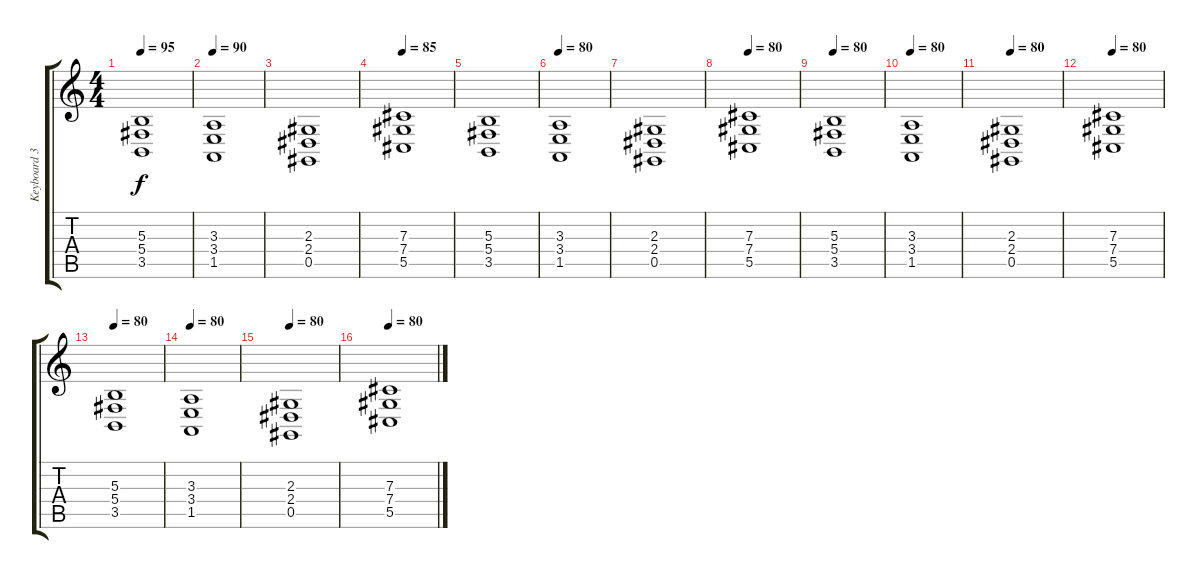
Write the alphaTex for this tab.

\track ("Keyboard 3" "Keyboard 3") {instrument pad8sweep}
\staff {score tabs}
\tuning (Eb4 Bb3 Gb3 Db3 Ab2 Eb2) {hide}
\ts (4 4)
\tempo 95
\clef g2
\ks c
(5.3 5.4 3.5).1{dy f} |
\tempo 90
(3.3 3.4 1.5).1 |
(2.3 2.4 0.5).1 |
\tempo 85
(7.3 7.4 5.5).1 |
(5.3 5.4 3.5).1 |
\tempo 80
(3.3 3.4 1.5).1 |
(2.3 2.4 0.5).1 |
\tempo 80
(7.3 7.4 5.5).1 |
\tempo 80
(5.3 5.4 3.5).1 |
\tempo 80
(3.3 3.4 1.5).1 |
\tempo 80
(2.3 2.4 0.5).1 |
\tempo 80
(7.3 7.4 5.5).1 |
\tempo 80
(5.3 5.4 3.5).1 |
\tempo 80
(3.3 3.4 1.5).1 |
\tempo 80
(2.3 2.4 0.5).1 |
\tempo 80
(7.3 7.4 5.5).1
